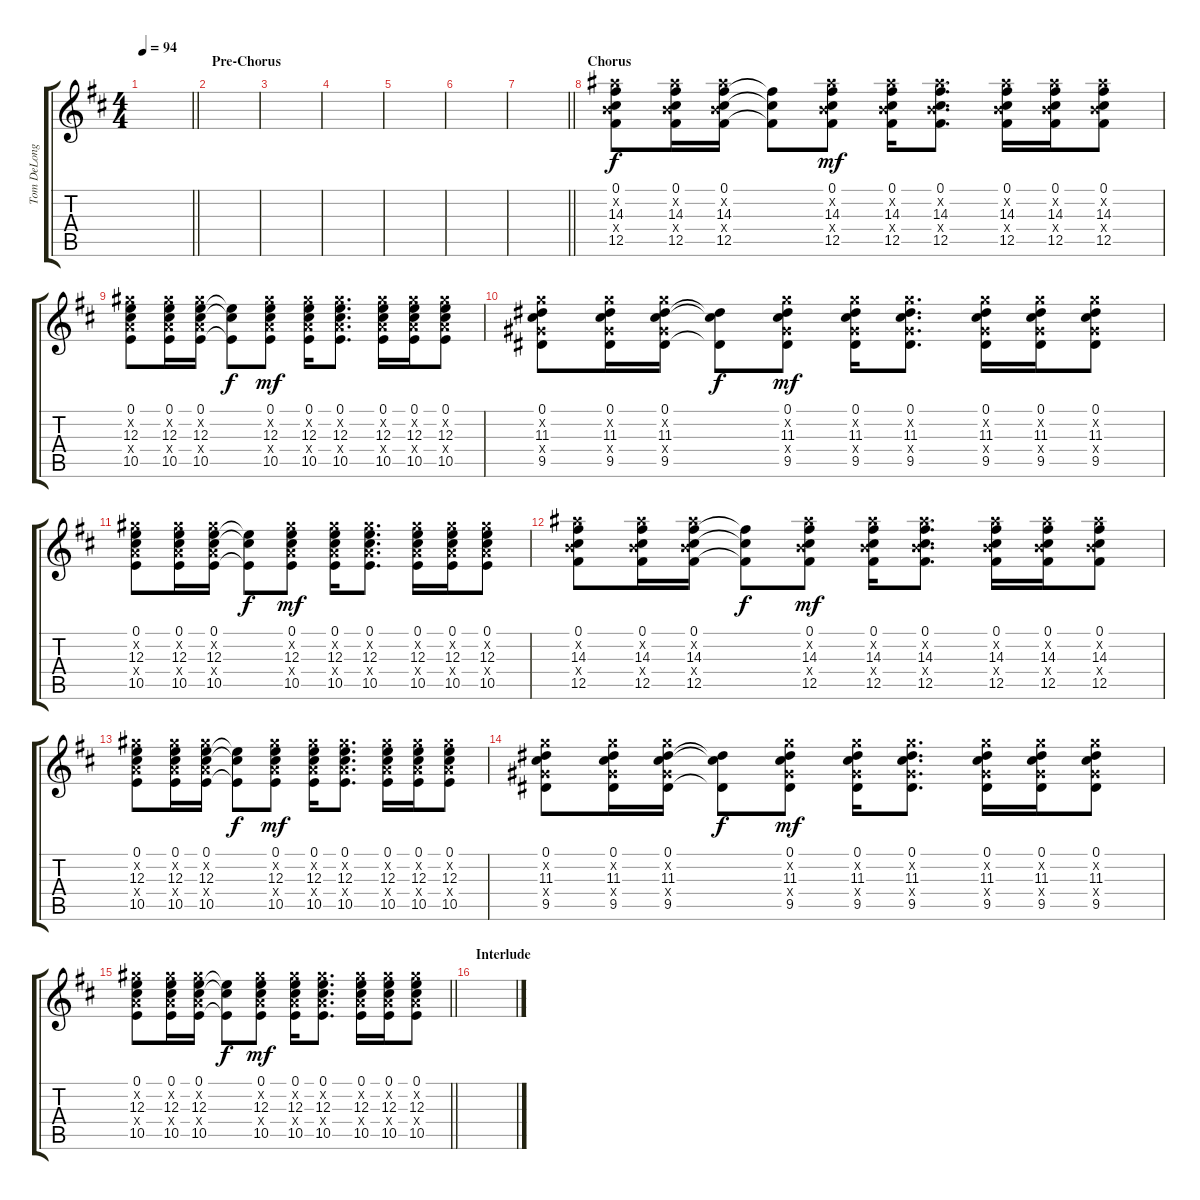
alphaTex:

\track ("Tom DeLonge 3" "Tom DeLong") {instrument electricguitarclean}
\staff {score tabs}
\tuning (Db4 Ab3 E3 B2 Gb2 Db2) {hide}
\ts (4 4)
\tempo 94
\clef g2
\barLineRight lightlight
\ks d
|
\section ("" "Pre-Chorus")
|
|
|
|
|
\barLineRight lightlight
|
\section ("" "Chorus")
(0.1 14.2{x} 14.3 12.4{x} 12.5).8 (0.1 14.2{x} 14.3 12.4{x} 12.5).16 (0.1 14.2{x} 14.3 12.4{x} 12.5).16 (0.1{t} 14.3{t} 12.5{t}).8{dy f} (0.1 14.2{x} 14.3 12.4{x} 12.5).8{dy mf} (0.1 14.2{x} 14.3 12.4{x} 12.5).16 (0.1 14.2{x} 14.3 12.4{x} 12.5).8{d} (0.1 14.2{x} 14.3 12.4{x} 12.5).16 (0.1 14.2{x} 14.3 12.4{x} 12.5).16 (0.1 14.2{x} 14.3 12.4{x} 12.5).8 |
(0.1 12.2{x} 12.3 10.4{x} 10.5).8 (0.1 12.2{x} 12.3 10.4{x} 10.5).16 (0.1 12.2{x} 12.3 10.4{x} 10.5).16 (0.1{t} 12.3{t} 10.5{t}).8{dy f} (0.1 12.2{x} 12.3 10.4{x} 10.5).8{dy mf} (0.1 12.2{x} 12.3 10.4{x} 10.5).16 (0.1 12.2{x} 12.3 10.4{x} 10.5).8{d} (0.1 12.2{x} 12.3 10.4{x} 10.5).16 (0.1 12.2{x} 12.3 10.4{x} 10.5).16 (0.1 12.2{x} 12.3 10.4{x} 10.5).8 |
(0.1 11.2{x} 11.3 9.4{x} 9.5).8 (0.1 11.2{x} 11.3 9.4{x} 9.5).16 (0.1 11.2{x} 11.3 9.4{x} 9.5).16 (0.1{t} 11.3{t} 9.5{t}).8{dy f} (0.1 11.2{x} 11.3 9.4{x} 9.5).8{dy mf} (0.1 11.2{x} 11.3 9.4{x} 9.5).16 (0.1 11.2{x} 11.3 9.4{x} 9.5).8{d} (0.1 11.2{x} 11.3 9.4{x} 9.5).16 (0.1 11.2{x} 11.3 9.4{x} 9.5).16 (0.1 11.2{x} 11.3 9.4{x} 9.5).8 |
(0.1 12.2{x} 12.3 10.4{x} 10.5).8 (0.1 12.2{x} 12.3 10.4{x} 10.5).16 (0.1 12.2{x} 12.3 10.4{x} 10.5).16 (0.1{t} 12.3{t} 10.5{t}).8{dy f} (0.1 12.2{x} 12.3 10.4{x} 10.5).8{dy mf} (0.1 12.2{x} 12.3 10.4{x} 10.5).16 (0.1 12.2{x} 12.3 10.4{x} 10.5).8{d} (0.1 12.2{x} 12.3 10.4{x} 10.5).16 (0.1 12.2{x} 12.3 10.4{x} 10.5).16 (0.1 12.2{x} 12.3 10.4{x} 10.5).8 |
(0.1 14.2{x} 14.3 12.4{x} 12.5).8 (0.1 14.2{x} 14.3 12.4{x} 12.5).16 (0.1 14.2{x} 14.3 12.4{x} 12.5).16 (0.1{t} 14.3{t} 12.5{t}).8{dy f} (0.1 14.2{x} 14.3 12.4{x} 12.5).8{dy mf} (0.1 14.2{x} 14.3 12.4{x} 12.5).16 (0.1 14.2{x} 14.3 12.4{x} 12.5).8{d} (0.1 14.2{x} 14.3 12.4{x} 12.5).16 (0.1 14.2{x} 14.3 12.4{x} 12.5).16 (0.1 14.2{x} 14.3 12.4{x} 12.5).8 |
(0.1 12.2{x} 12.3 10.4{x} 10.5).8 (0.1 12.2{x} 12.3 10.4{x} 10.5).16 (0.1 12.2{x} 12.3 10.4{x} 10.5).16 (0.1{t} 12.3{t} 10.5{t}).8{dy f} (0.1 12.2{x} 12.3 10.4{x} 10.5).8{dy mf} (0.1 12.2{x} 12.3 10.4{x} 10.5).16 (0.1 12.2{x} 12.3 10.4{x} 10.5).8{d} (0.1 12.2{x} 12.3 10.4{x} 10.5).16 (0.1 12.2{x} 12.3 10.4{x} 10.5).16 (0.1 12.2{x} 12.3 10.4{x} 10.5).8 |
(0.1 11.2{x} 11.3 9.4{x} 9.5).8 (0.1 11.2{x} 11.3 9.4{x} 9.5).16 (0.1 11.2{x} 11.3 9.4{x} 9.5).16 (0.1{t} 11.3{t} 9.5{t}).8{dy f} (0.1 11.2{x} 11.3 9.4{x} 9.5).8{dy mf} (0.1 11.2{x} 11.3 9.4{x} 9.5).16 (0.1 11.2{x} 11.3 9.4{x} 9.5).8{d} (0.1 11.2{x} 11.3 9.4{x} 9.5).16 (0.1 11.2{x} 11.3 9.4{x} 9.5).16 (0.1 11.2{x} 11.3 9.4{x} 9.5).8 |
\barLineRight lightlight
(0.1 12.2{x} 12.3 10.4{x} 10.5).8 (0.1 12.2{x} 12.3 10.4{x} 10.5).16 (0.1 12.2{x} 12.3 10.4{x} 10.5).16 (0.1{t} 12.3{t} 10.5{t}).8{dy f} (0.1 12.2{x} 12.3 10.4{x} 10.5).8{dy mf} (0.1 12.2{x} 12.3 10.4{x} 10.5).16 (0.1 12.2{x} 12.3 10.4{x} 10.5).8{d} (0.1 12.2{x} 12.3 10.4{x} 10.5).16 (0.1 12.2{x} 12.3 10.4{x} 10.5).16 (0.1 12.2{x} 12.3 10.4{x} 10.5).8 |
\section ("" "Interlude")
